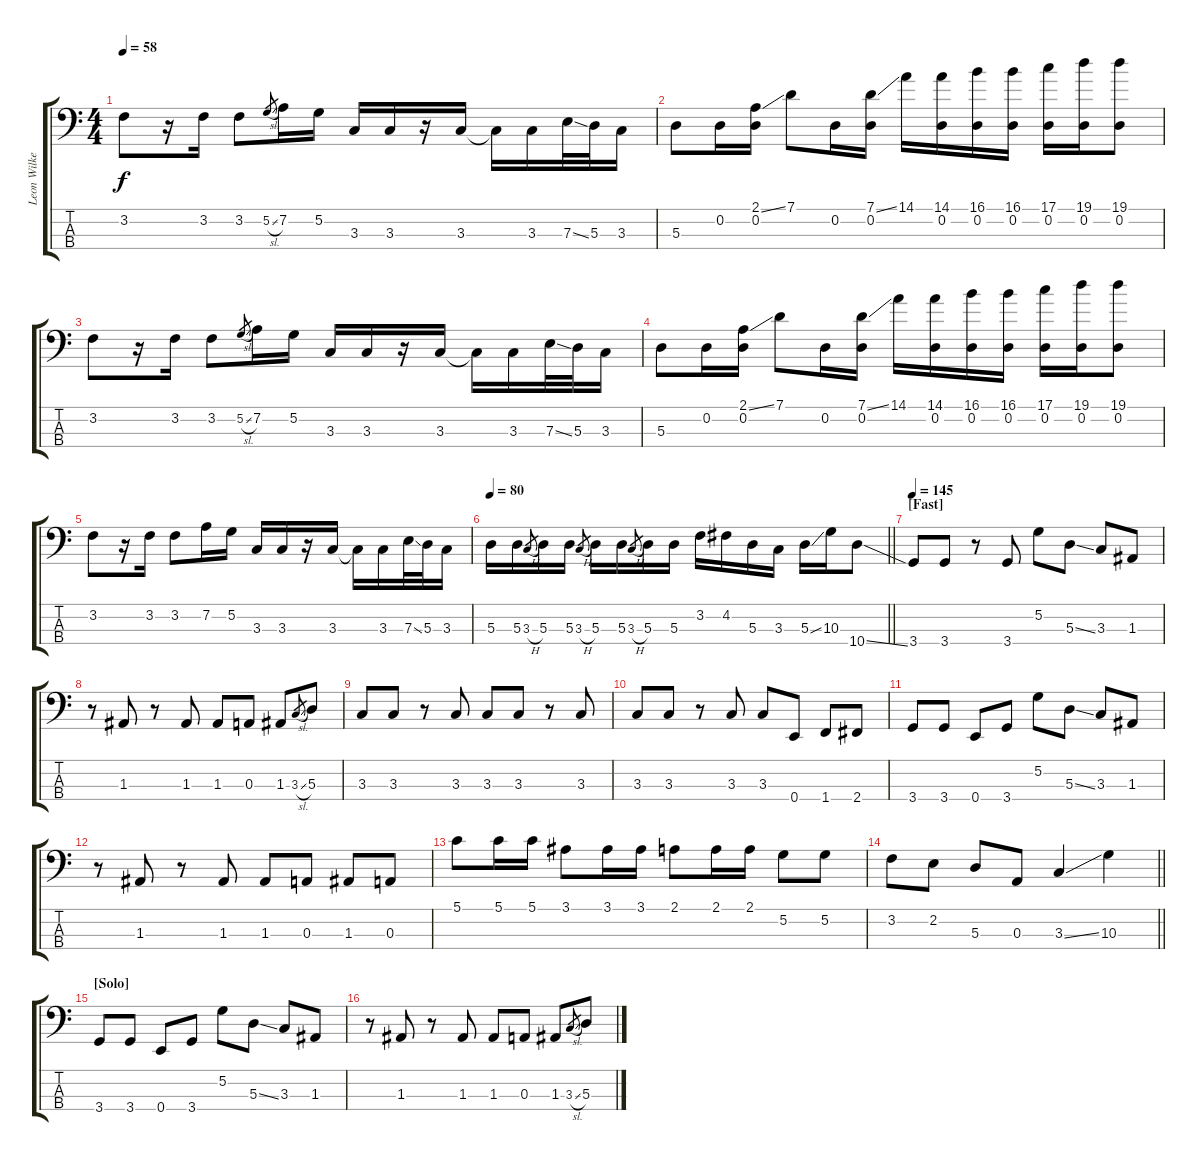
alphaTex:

\track ("Leon Wilkeson (Bass Guitar)" "Leon Wilke") {instrument electricbassfinger}
\staff {score tabs}
\tuning (G2 D2 A1 E1) {hide}
\ts (4 4)
\tempo 58
\clef f4
\ks c
3.2.8{dy f} r.16 3.2.16 3.2.8 5.2{sl}.8{gr} 7.2.16 5.2.16 3.3.16 3.3.16 r.16 3.3.16 3.3{t}.16 3.3.16 7.3{ss}.32 5.3.32 3.3.16 |
5.3.8 0.2.16 (2.1{ss} 0.2).16 7.1.8 0.2.16 (7.1{ss} 0.2).16 14.1.16 (14.1 0.2).16 (16.1 0.2).16 (16.1 0.2).16 (17.1 0.2).16 (19.1 0.2).16 (19.1 0.2).8 |
3.2.8 r.16 3.2.16 3.2.8 5.2{sl}.8{gr} 7.2.16 5.2.16 3.3.16 3.3.16 r.16 3.3.16 3.3{t}.16 3.3.16 7.3{ss}.32 5.3.32 3.3.16 |
5.3.8 0.2.16 (2.1{ss} 0.2).16 7.1.8 0.2.16 (7.1{ss} 0.2).16 14.1.16 (14.1 0.2).16 (16.1 0.2).16 (16.1 0.2).16 (17.1 0.2).16 (19.1 0.2).16 (19.1 0.2).8 |
3.2.8 r.16 3.2.16 3.2.8 7.2.16 5.2.16 3.3.16 3.3.16 r.16 3.3.16 3.3{t}.16 3.3.16 7.3{ss}.32 5.3.32 3.3.16 |
\tempo 80
\barLineRight lightlight
5.3.16 5.3.16 3.3{h}.8{gr} 5.3.16 5.3.16 3.3{h}.8{gr} 5.3.16 5.3.16 3.3{h}.8{gr} 5.3.16 5.3.16 3.2.16 4.2.16 5.3.16 3.3.16 5.3{ss}.16 10.3.16 10.4{ss}.8 |
\section ("" "[Fast]")
\tempo 145
3.4.8{volume 12} 3.4.8 r.8 3.4.8 5.2.8 5.3{ss}.8 3.3.8 1.3.8 |
r.8 1.3.8 r.8 1.3.8 1.3.8 0.3.8 1.3.8 3.3{sl}.8{gr} 5.3.8 |
3.3.8 3.3.8 r.8 3.3.8 3.3.8 3.3.8 r.8 3.3.8 |
3.3.8 3.3.8 r.8 3.3.8 3.3.8 0.4.8 1.4.8 2.4.8 |
3.4.8 3.4.8 0.4.8 3.4.8 5.2.8 5.3{ss}.8 3.3.8 1.3.8 |
r.8 1.3.8 r.8 1.3.8 1.3.8 0.3.8 1.3.8 0.3.8 |
5.1.8 5.1.16 5.1.16 3.1.8 3.1.16 3.1.16 2.1.8 2.1.16 2.1.16 5.2.8 5.2.8 |
\barLineRight lightlight
3.2.8 2.2.8 5.3.8 0.3.8 3.3{ss}.4 10.3.4 |
\section ("" "[Solo]")
3.4.8 3.4.8 0.4.8 3.4.8 5.2.8 5.3{ss}.8 3.3.8 1.3.8 |
r.8 1.3.8 r.8 1.3.8 1.3.8 0.3.8 1.3.8 3.3{sl}.8{gr} 5.3.8
